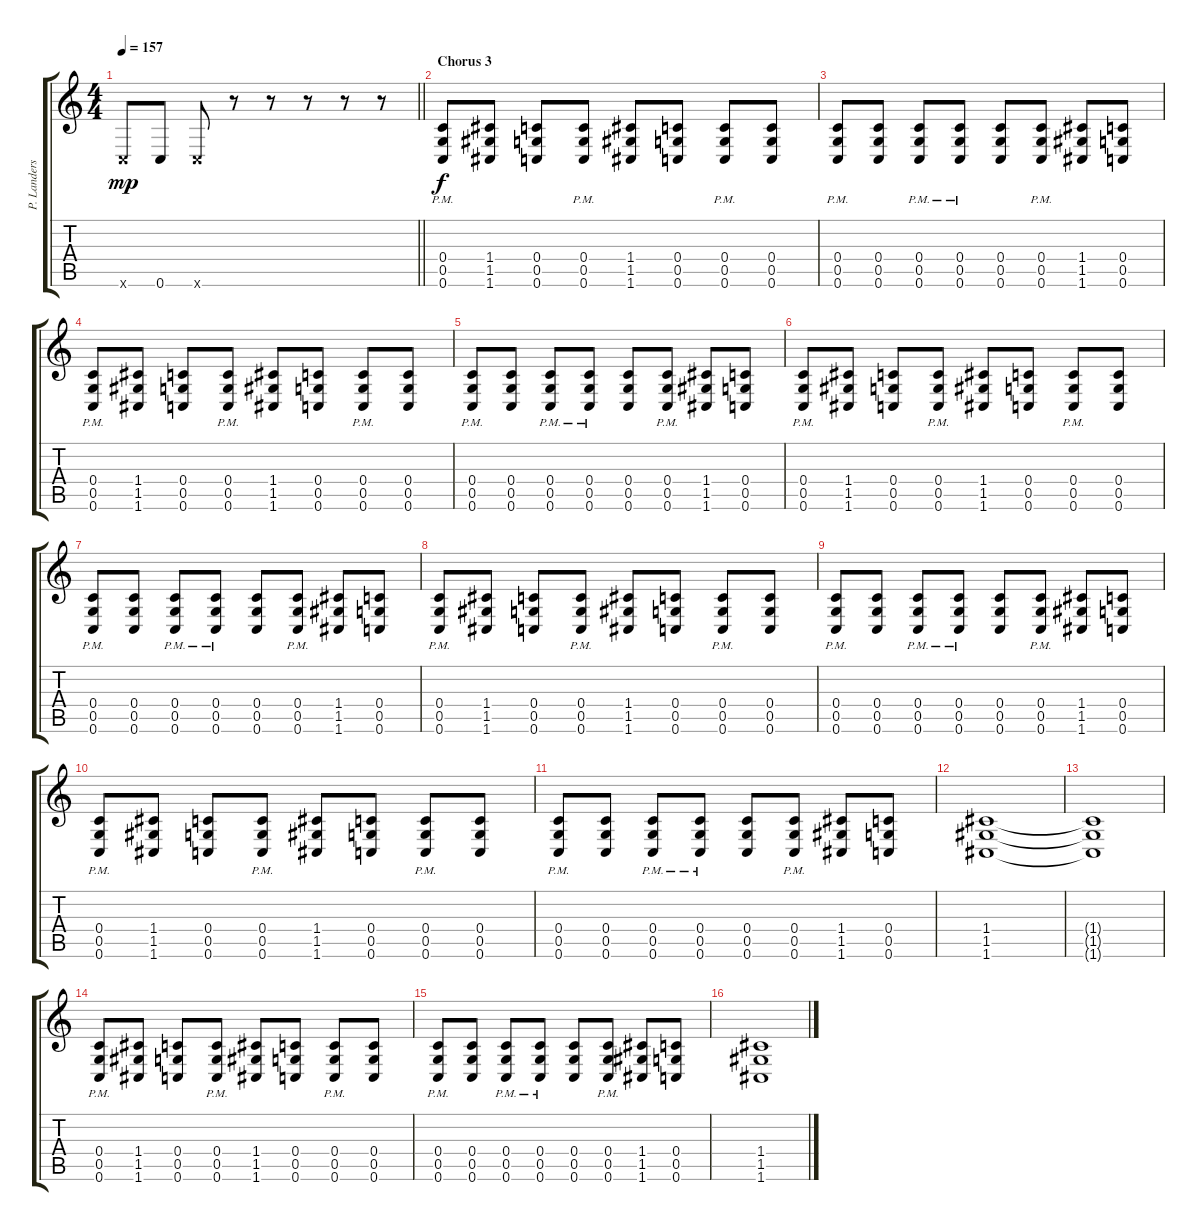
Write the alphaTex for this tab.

\track ("P. Landers" "P. Landers") {instrument overdrivenguitar}
\staff {score tabs}
\tuning (D4 A3 F3 C3 G2 C2) {hide}
\ts (4 4)
\tempo 157
\clef g2
\barLineRight lightlight
\ks c
0.6{x}.8{dy mp} 0.6.8 0.6{x}.8 r.8 r.8 r.8 r.8 r.8 |
\section ("" "Chorus 3")
(0.4{pm} 0.5{pm} 0.6{pm}).8{dy f volume 12 instrument overdrivenguitar} (1.4 1.5 1.6).8 (0.4 0.5 0.6).8 (0.4{pm} 0.5{pm} 0.6{pm}).8 (1.4 1.5 1.6).8 (0.4 0.5 0.6).8 (0.4{pm} 0.5{pm} 0.6{pm}).8 (0.4 0.5 0.6).8 |
(0.4{pm} 0.5{pm} 0.6{pm}).8 (0.4 0.5 0.6).8 (0.4{pm} 0.5{pm} 0.6{pm}).8 (0.4{pm} 0.5{pm} 0.6{pm}).8 (0.4 0.5 0.6).8 (0.4{pm} 0.5{pm} 0.6{pm}).8 (1.4 1.5 1.6).8 (0.4 0.5 0.6).8 |
(0.4{pm} 0.5{pm} 0.6{pm}).8 (1.4 1.5 1.6).8 (0.4 0.5 0.6).8 (0.4{pm} 0.5{pm} 0.6{pm}).8 (1.4 1.5 1.6).8 (0.4 0.5 0.6).8 (0.4{pm} 0.5{pm} 0.6{pm}).8 (0.4 0.5 0.6).8 |
(0.4{pm} 0.5{pm} 0.6{pm}).8 (0.4 0.5 0.6).8 (0.4{pm} 0.5{pm} 0.6{pm}).8 (0.4{pm} 0.5{pm} 0.6{pm}).8 (0.4 0.5 0.6).8 (0.4{pm} 0.5{pm} 0.6{pm}).8 (1.4 1.5 1.6).8 (0.4 0.5 0.6).8 |
(0.4{pm} 0.5{pm} 0.6{pm}).8 (1.4 1.5 1.6).8 (0.4 0.5 0.6).8 (0.4{pm} 0.5{pm} 0.6{pm}).8 (1.4 1.5 1.6).8 (0.4 0.5 0.6).8 (0.4{pm} 0.5{pm} 0.6{pm}).8 (0.4 0.5 0.6).8 |
(0.4{pm} 0.5{pm} 0.6{pm}).8 (0.4 0.5 0.6).8 (0.4{pm} 0.5{pm} 0.6{pm}).8 (0.4{pm} 0.5{pm} 0.6{pm}).8 (0.4 0.5 0.6).8 (0.4{pm} 0.5{pm} 0.6{pm}).8 (1.4 1.5 1.6).8 (0.4 0.5 0.6).8 |
(0.4{pm} 0.5{pm} 0.6{pm}).8 (1.4 1.5 1.6).8 (0.4 0.5 0.6).8 (0.4{pm} 0.5{pm} 0.6{pm}).8 (1.4 1.5 1.6).8 (0.4 0.5 0.6).8 (0.4{pm} 0.5{pm} 0.6{pm}).8 (0.4 0.5 0.6).8 |
(0.4{pm} 0.5{pm} 0.6{pm}).8 (0.4 0.5 0.6).8 (0.4{pm} 0.5{pm} 0.6{pm}).8 (0.4{pm} 0.5{pm} 0.6{pm}).8 (0.4 0.5 0.6).8 (0.4{pm} 0.5{pm} 0.6{pm}).8 (1.4 1.5 1.6).8 (0.4 0.5 0.6).8 |
(0.4{pm} 0.5{pm} 0.6{pm}).8 (1.4 1.5 1.6).8 (0.4 0.5 0.6).8 (0.4{pm} 0.5{pm} 0.6{pm}).8 (1.4 1.5 1.6).8 (0.4 0.5 0.6).8 (0.4{pm} 0.5{pm} 0.6{pm}).8 (0.4 0.5 0.6).8 |
(0.4{pm} 0.5{pm} 0.6{pm}).8 (0.4 0.5 0.6).8 (0.4{pm} 0.5{pm} 0.6{pm}).8 (0.4{pm} 0.5{pm} 0.6{pm}).8 (0.4 0.5 0.6).8 (0.4{pm} 0.5{pm} 0.6{pm}).8 (1.4 1.5 1.6).8 (0.4 0.5 0.6).8 |
(1.4 1.5 1.6).1 |
(1.4{t} 1.5{t} 1.6{t}).1 |
(0.4{pm} 0.5{pm} 0.6{pm}).8 (1.4 1.5 1.6).8 (0.4 0.5 0.6).8 (0.4{pm} 0.5{pm} 0.6{pm}).8 (1.4 1.5 1.6).8 (0.4 0.5 0.6).8 (0.4{pm} 0.5{pm} 0.6{pm}).8 (0.4 0.5 0.6).8 |
(0.4{pm} 0.5{pm} 0.6{pm}).8 (0.4 0.5 0.6).8 (0.4{pm} 0.5{pm} 0.6{pm}).8 (0.4{pm} 0.5{pm} 0.6{pm}).8 (0.4 0.5 0.6).8 (0.4{pm} 0.5{pm} 0.6{pm}).8 (1.4 1.5 1.6).8 (0.4 0.5 0.6).8 |
(1.4 1.5 1.6).1
